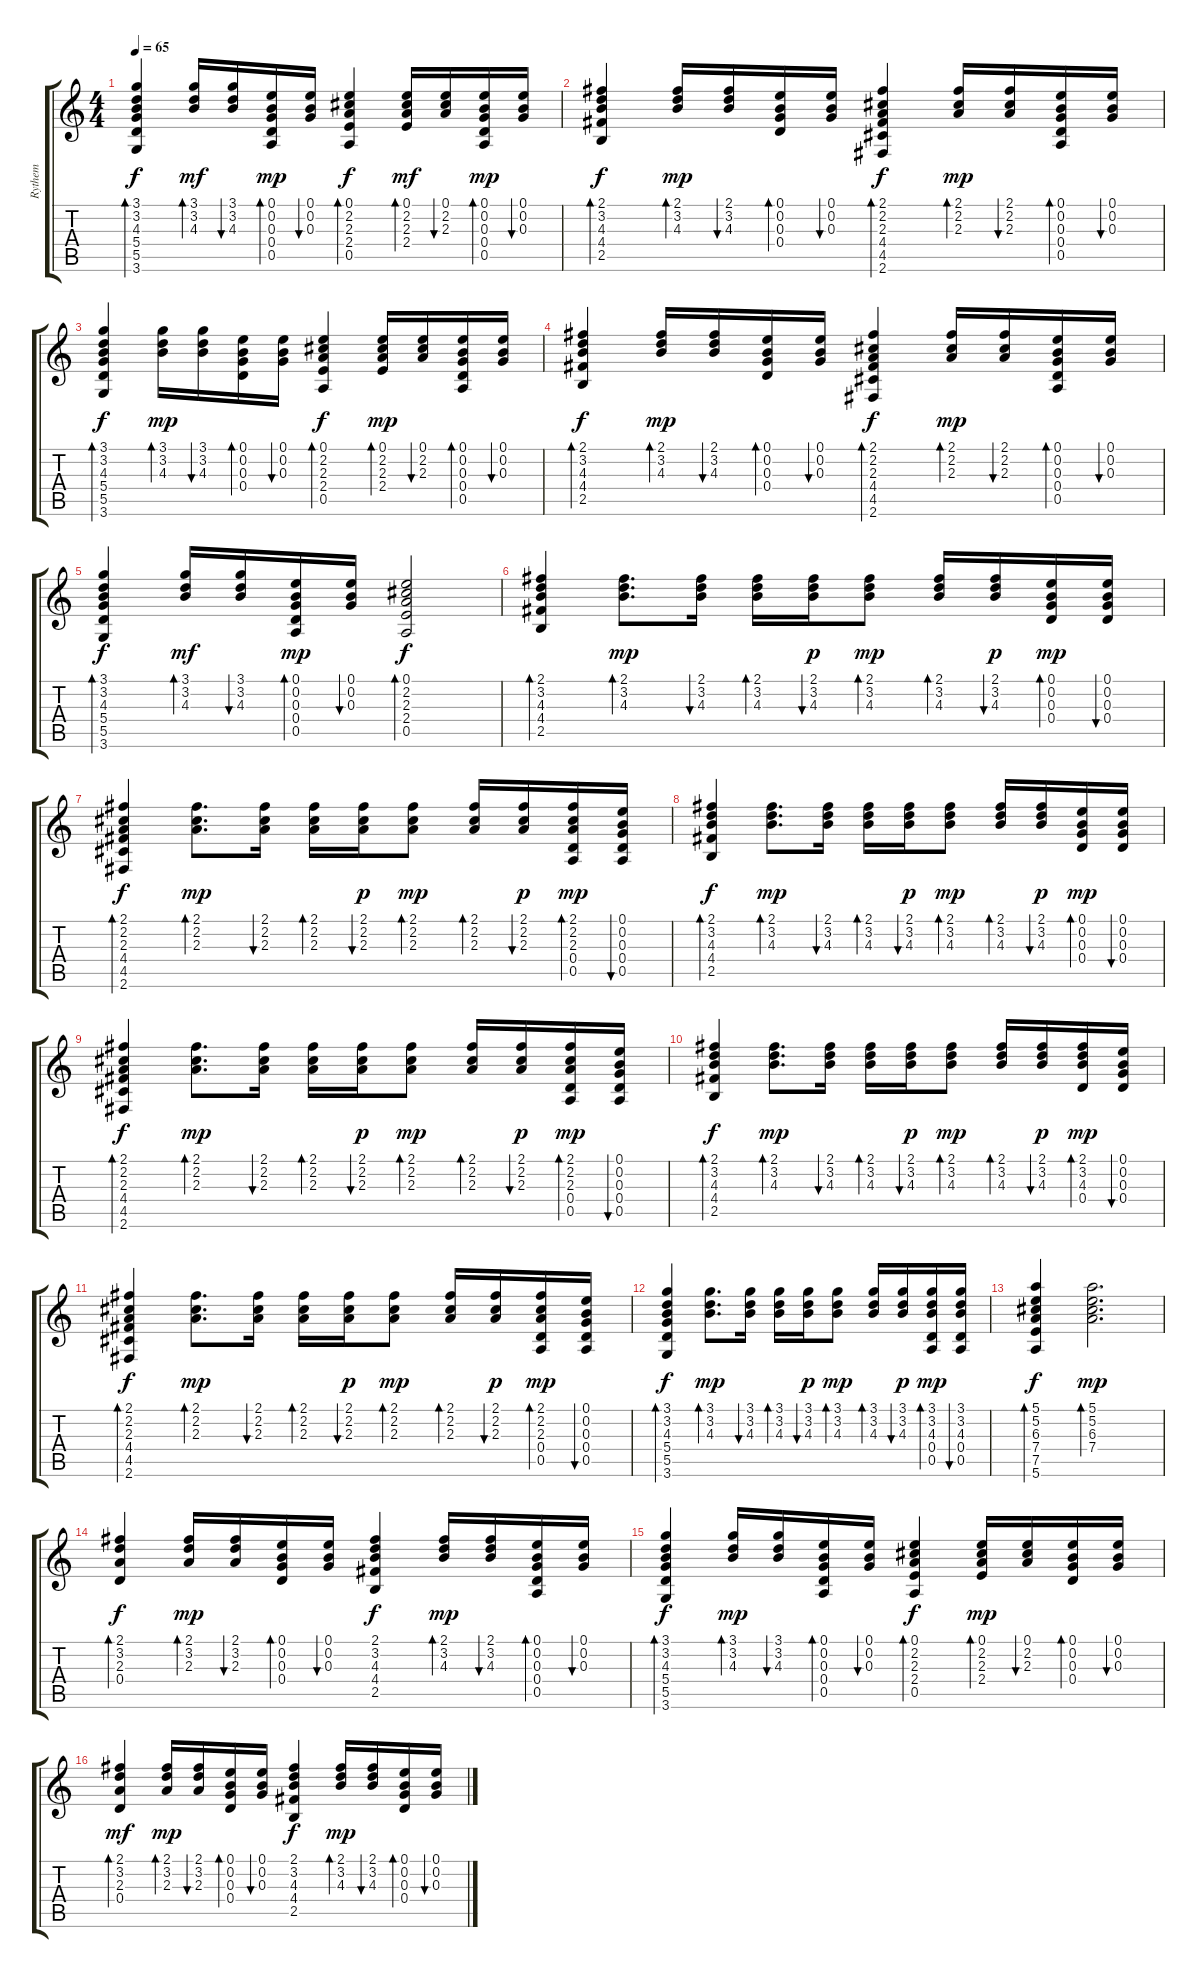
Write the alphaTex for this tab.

\track ("Rythem" "Rythem") {instrument acousticguitarsteel}
\staff {score tabs}
\tuning (E4 B3 G3 D3 A2 E2) {hide}
\ts (4 4)
\tempo 65
\clef g2
\ks c
(3.1 3.2 4.3 5.4 5.5 3.6).4{bd 30 dy f} (3.1 3.2 4.3).16{bd 30 dy mf} (3.1 3.2 4.3).16{bu 60} (0.1 0.2 0.3 0.4 0.5).16{bd 30 dy mp} (0.1 0.2 0.3).16{bu 60} (0.1 2.2 2.3 2.4 0.5).4{bd 60 dy f} (0.1 2.2 2.3 2.4).16{bd 30 dy mf} (0.1 2.2 2.3).16{bu 60} (0.1 0.2 0.3 0.4 0.5).16{bd 30 dy mp} (0.1 0.2 0.3).16{bu 60} |
(2.1 3.2 4.3 4.4 2.5).4{bd 30 dy f} (2.1 3.2 4.3).16{bd 30 dy mp} (2.1 3.2 4.3).16{bu 60} (0.1 0.2 0.3 0.4).16{bd 30} (0.1 0.2 0.3).16{bu 60} (2.1 2.2 2.3 4.4 4.5 2.6).4{bd 30 dy f} (2.1 2.2 2.3).16{bd 30 dy mp} (2.1 2.2 2.3).16{bu 30} (0.1 0.2 0.3 0.4 0.5).16{bd 30} (0.1 0.2 0.3).16{bu 60} |
(3.1 3.2 4.3 5.4 5.5 3.6).4{bd 60 dy f} (3.1 3.2 4.3).16{bd 30 dy mp} (3.1 3.2 4.3).16{bu 60} (0.1 0.2 0.3 0.4).16{bd 30} (0.1 0.2 0.3).16{bu 60} (0.1 2.2 2.3 2.4 0.5).4{bd 60 dy f} (0.1 2.2 2.3 2.4).16{bd 30 dy mp} (0.1 2.2 2.3).16{bu 60} (0.1 0.2 0.3 0.4 0.5).16{bd 30} (0.1 0.2 0.3).16{bu 60} |
(2.1 3.2 4.3 4.4 2.5).4{bd 30 dy f} (2.1 3.2 4.3).16{bd 30 dy mp} (2.1 3.2 4.3).16{bu 60} (0.1 0.2 0.3 0.4).16{bd 30} (0.1 0.2 0.3).16{bu 60} (2.1 2.2 2.3 4.4 4.5 2.6).4{bd 60 dy f} (2.1 2.2 2.3).16{bd 30 dy mp} (2.1 2.2 2.3).16{bu 30} (0.1 0.2 0.3 0.4 0.5).16{bd 30} (0.1 0.2 0.3).16{bu 60} |
(3.1 3.2 4.3 5.4 5.5 3.6).4{bd 60 dy f} (3.1 3.2 4.3).16{bd 30 dy mf} (3.1 3.2 4.3).16{bu 60} (0.1 0.2 0.3 0.4 0.5).16{bd 30 dy mp} (0.1 0.2 0.3).16{bu 60} (0.1 2.2 2.3 2.4 0.5).2{bd 60 dy f} |
(2.1 3.2 4.3 4.4 2.5).4{bd 30} (2.1 3.2 4.3).8{d bd 30 dy mp} (2.1 3.2 4.3).16{bu 60} (2.1 3.2 4.3).16{bd 30} (2.1 3.2 4.3).16{bu 60 dy p} (2.1 3.2 4.3).8{bd 30 dy mp} (2.1 3.2 4.3).16{bd 30} (2.1 3.2 4.3).16{bu 60 dy p} (0.1 0.2 0.3 0.4).16{bd 30 dy mp} (0.1 0.2 0.3 0.4).16{bu 60} |
(2.1 2.2 2.3 4.4 4.5 2.6).4{bd 30 dy f} (2.1 2.2 2.3).8{d bd 30 dy mp} (2.1 2.2 2.3).16{bu 60} (2.1 2.2 2.3).16{bd 30} (2.1 2.2 2.3).16{bu 60 dy p} (2.1 2.2 2.3).8{bd 30 dy mp} (2.1 2.2 2.3).16{bd 30} (2.1 2.2 2.3).16{bu 60 dy p} (2.1 2.2 2.3 0.4 0.5).16{bd 30 dy mp} (0.1 0.2 0.3 0.4 0.5).16{bu 60} |
(2.1 3.2 4.3 4.4 2.5).4{bd 30 dy f} (2.1 3.2 4.3).8{d bd 30 dy mp} (2.1 3.2 4.3).16{bu 60} (2.1 3.2 4.3).16{bd 30} (2.1 3.2 4.3).16{bu 60 dy p} (2.1 3.2 4.3).8{bd 30 dy mp} (2.1 3.2 4.3).16{bd 30} (2.1 3.2 4.3).16{bu 60 dy p} (0.1 0.2 0.3 0.4).16{bd 30 dy mp} (0.1 0.2 0.3 0.4).16{bu 60} |
(2.1 2.2 2.3 4.4 4.5 2.6).4{bd 30 dy f} (2.1 2.2 2.3).8{d bd 30 dy mp} (2.1 2.2 2.3).16{bu 60} (2.1 2.2 2.3).16{bd 30} (2.1 2.2 2.3).16{bu 60 dy p} (2.1 2.2 2.3).8{bd 30 dy mp} (2.1 2.2 2.3).16{bd 30} (2.1 2.2 2.3).16{bu 60 dy p} (2.1 2.2 2.3 0.4 0.5).16{bd 30 dy mp} (0.1 0.2 0.3 0.4 0.5).16{bu 60} |
(2.1 3.2 4.3 4.4 2.5).4{bd 120 dy f} (2.1 3.2 4.3).8{d bd 30 dy mp} (2.1 3.2 4.3).16{bu 60} (2.1 3.2 4.3).16{bd 30} (2.1 3.2 4.3).16{bu 60 dy p} (2.1 3.2 4.3).8{bd 30 dy mp} (2.1 3.2 4.3).16{bd 30} (2.1 3.2 4.3).16{bu 60 dy p} (2.1 3.2 4.3 0.4).16{bd 30 dy mp} (0.1 0.2 0.3 0.4).16{bu 60} |
(2.1 2.2 2.3 4.4 4.5 2.6).4{bd 30 dy f} (2.1 2.2 2.3).8{d bd 30 dy mp} (2.1 2.2 2.3).16{bu 60} (2.1 2.2 2.3).16{bd 30} (2.1 2.2 2.3).16{bu 60 dy p} (2.1 2.2 2.3).8{bd 30 dy mp} (2.1 2.2 2.3).16{bd 30} (2.1 2.2 2.3).16{bu 60 dy p} (2.1 2.2 2.3 0.4 0.5).16{bd 30 dy mp} (0.1 0.2 0.3 0.4 0.5).16{bu 60} |
(3.1 3.2 4.3 5.4 5.5 3.6).4{bd 30 dy f} (3.1 3.2 4.3).8{d bd 30 dy mp} (3.1 3.2 4.3).16{bu 60} (3.1 3.2 4.3).16{bd 30} (3.1 3.2 4.3).16{bu 60 dy p} (3.1 3.2 4.3).8{bd 30 dy mp} (3.1 3.2 4.3).16{bd 30} (3.1 3.2 4.3).16{bu 60 dy p} (3.1 3.2 4.3 0.4 0.5).16{bd 30 dy mp} (3.1 3.2 4.3 0.4 0.5).16{bu 60} |
(5.1 5.2 6.3 7.4 7.5 5.6).4{bd 30 dy f} (5.1 5.2 6.3 7.4).2{d bd 30 dy mp} |
(2.1 3.2 2.3 0.4).4{bd 120 dy f} (2.1 3.2 2.3).16{bd 30 dy mp} (2.1 3.2 2.3).16{bu 60} (0.1 0.2 0.3 0.4).16{bd 30} (0.1 0.2 0.3).16{bu 60} (2.1 3.2 4.3 4.4 2.5).4{dy f} (2.1 3.2 4.3).16{bd 30 dy mp} (2.1 3.2 4.3).16{bu 60} (0.1 0.2 0.3 0.4 0.5).16{bd 30} (0.1 0.2 0.3).16{bu 60} |
(3.1 3.2 4.3 5.4 5.5 3.6).4{bd 60 dy f} (3.1 3.2 4.3).16{bd 30 dy mp} (3.1 3.2 4.3).16{bu 60} (0.1 0.2 0.3 0.4 0.5).16{bd 30} (0.1 0.2 0.3).16{bu 60} (0.1 2.2 2.3 2.4 0.5).4{bd 60 dy f} (0.1 2.2 2.3 2.4).16{bd 30 dy mp} (0.1 2.2 2.3).16{bu 60} (0.1 0.2 0.3 0.4).16{bd 30} (0.1 0.2 0.3).16{bu 60} |
(2.1 3.2 2.3 0.4).4{bd 120 dy mf} (2.1 3.2 2.3).16{bd 30 dy mp} (2.1 3.2 2.3).16{bu 60} (0.1 0.2 0.3 0.4).16{bd 30} (0.1 0.2 0.3).16{bu 60} (2.1 3.2 4.3 4.4 2.5).4{dy f} (2.1 3.2 4.3).16{bd 30 dy mp} (2.1 3.2 4.3).16{bu 60} (0.1 0.2 0.3 0.4).16{bd 30} (0.1 0.2 0.3).16{bu 60}
